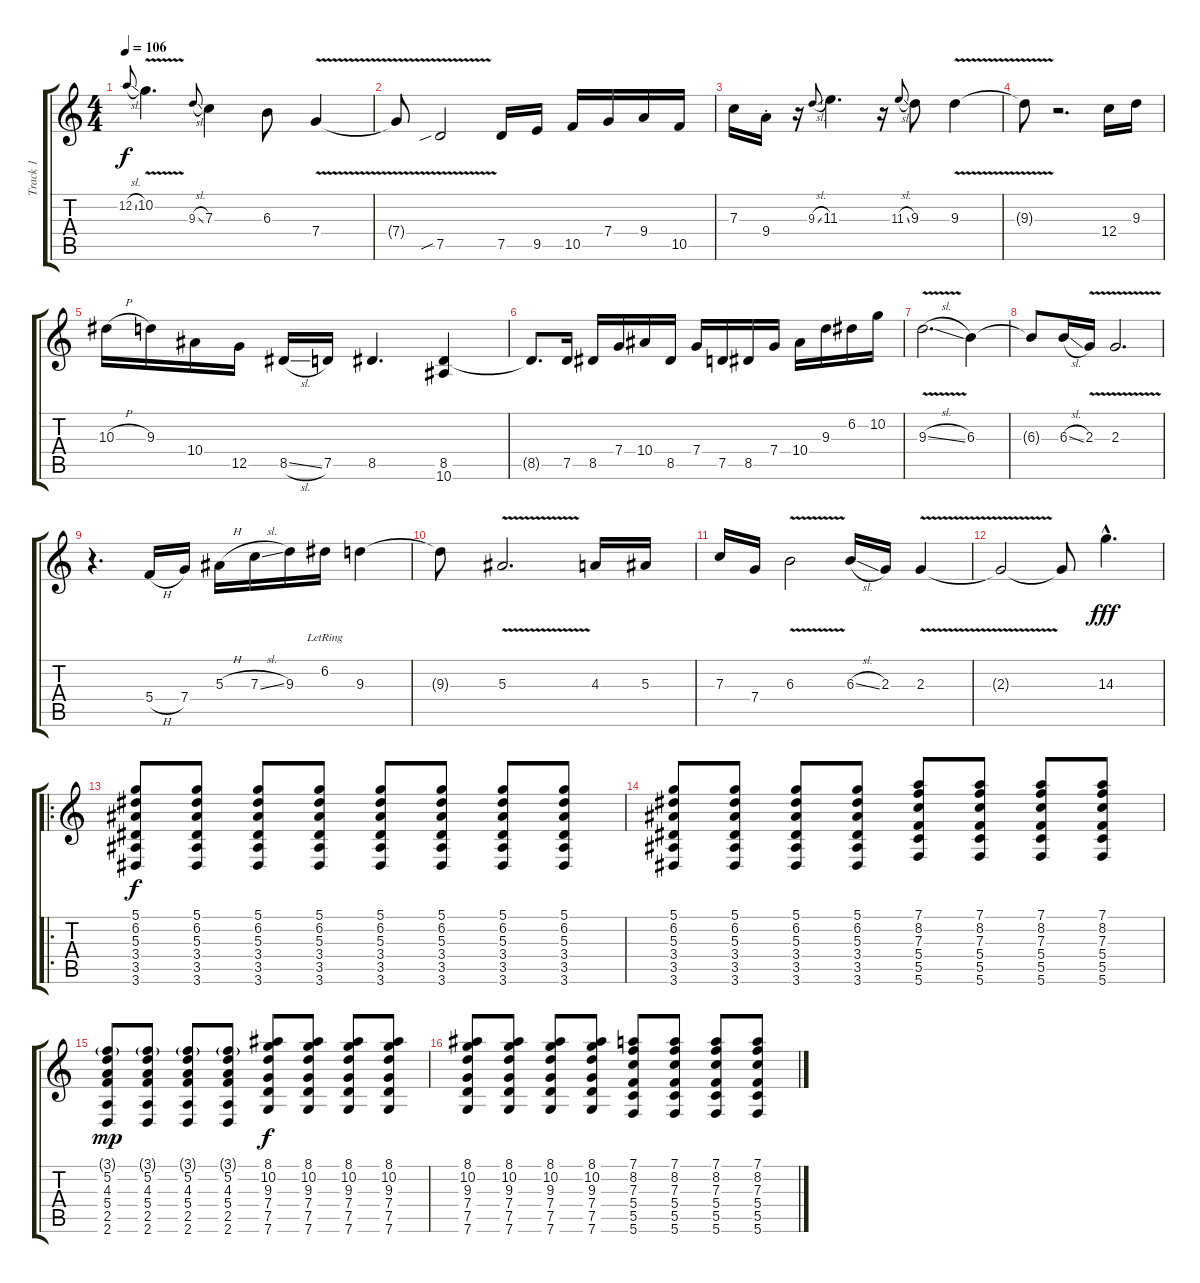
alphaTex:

\track ("Track 1" "Track 1") {instrument distortionguitar}
\staff {score tabs}
\tuning (D4 A3 F3 C3 G2 C2) {hide}
\ts (4 4)
\tempo 106
\clef g2
\ks c
12.2{sl}.8{gr onbeat dy f} 10.2{v}.4{d} 9.3{sl}.8{gr onbeat} 7.3.4 6.3.8 7.4{v}.4 |
7.4{t}.8 7.5{v sib}.2 7.5.16 9.5.16 10.5.16 7.4.16 9.4.16 10.5.16 |
7.3.16 9.4{st}.16 r.16 9.3{sl}.8{gr onbeat} 11.3.4{d} r.16 11.3{sl}.8{gr onbeat} 9.3.8 9.3{v}.4 |
9.3{t}.8 r.2{d} 12.4.16 9.3.16 |
10.3{h}.16 9.3.16 10.4.16 12.5.16 8.5{sl}.16 7.5.16 8.5.4{d} (8.5 10.6).4 |
8.5{t}.8{d} 7.5.16 8.5.16 7.4.16 10.4.16 8.5.16 7.4.16 7.5.16 8.5.16 7.4.16 10.4.16 9.3.16 6.2.16 10.2.16 |
9.3{v sl}.2{d} 6.3.4 |
6.3{t}.8 6.3{sl}.16 2.3{v}.16 2.3{v}.2{d} |
r.4{d} 5.4{h}.16 7.4.16 5.3{h}.16 7.3{sl}.16 9.3.16 6.2{lr}.16 9.3.4 |
9.3{t}.8 5.3{v}.2{d} 4.3.16 5.3.16 |
7.3.16 7.4.16 6.3{v}.2 6.3{sl}.16 2.3.16 2.3{v}.4 |
2.3{t}.2 2.3{t}.8 14.3{hac}.4{d dy fff} |
\ro
(5.1 6.2 5.3 3.4 3.5 3.6).8{dy f volume 14 balance 13 instrument distortionguitar} (5.1 6.2 5.3 3.4 3.5 3.6).8 (5.1 6.2 5.3 3.4 3.5 3.6).8 (5.1 6.2 5.3 3.4 3.5 3.6).8 (5.1 6.2 5.3 3.4 3.5 3.6).8 (5.1 6.2 5.3 3.4 3.5 3.6).8 (5.1 6.2 5.3 3.4 3.5 3.6).8 (5.1 6.2 5.3 3.4 3.5 3.6).8 |
(5.1 6.2 5.3 3.4 3.5 3.6).8 (5.1 6.2 5.3 3.4 3.5 3.6).8 (5.1 6.2 5.3 3.4 3.5 3.6).8 (5.1 6.2 5.3 3.4 3.5 3.6).8 (7.1 8.2 7.3 5.4 5.5 5.6).8 (7.1 8.2 7.3 5.4 5.5 5.6).8 (7.1 8.2 7.3 5.4 5.5 5.6).8 (7.1 8.2 7.3 5.4 5.5 5.6).8 |
(3.1{g} 5.2 4.3 5.4 2.5 2.6).8{dy mp} (3.1{g} 5.2 4.3 5.4 2.5 2.6).8 (3.1{g} 5.2 4.3 5.4 2.5 2.6).8 (3.1{g} 5.2 4.3 5.4 2.5 2.6).8 (8.1 10.2 9.3 7.4 7.5 7.6).8{dy f} (8.1 10.2 9.3 7.4 7.5 7.6).8 (8.1 10.2 9.3 7.4 7.5 7.6).8 (8.1 10.2 9.3 7.4 7.5 7.6).8 |
(8.1 10.2 9.3 7.4 7.5 7.6).8 (8.1 10.2 9.3 7.4 7.5 7.6).8 (8.1 10.2 9.3 7.4 7.5 7.6).8 (8.1 10.2 9.3 7.4 7.5 7.6).8 (7.1 8.2 7.3 5.4 5.5 5.6).8 (7.1 8.2 7.3 5.4 5.5 5.6).8 (7.1 8.2 7.3 5.4 5.5 5.6).8 (7.1 8.2 7.3 5.4 5.5 5.6).8
